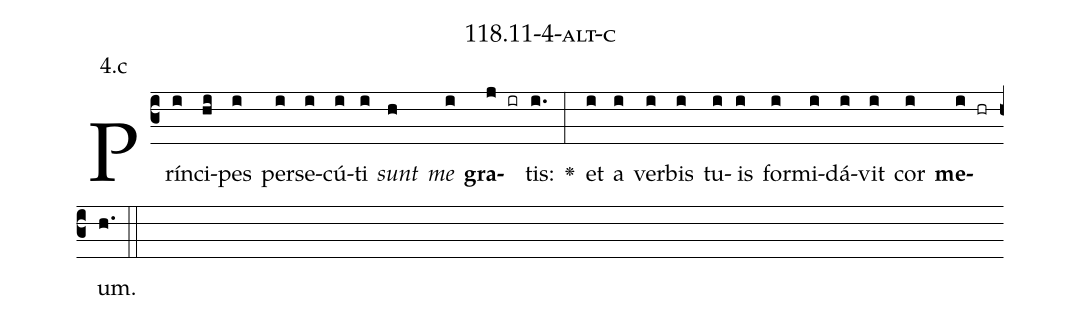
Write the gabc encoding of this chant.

name: 118.11-4-alt-c;
annotation: 4.c;
%%
(c3)Prín(i)ci(hi)pes(i) per(i)se(i)cú(i)ti(i) <i>sunt</i>(h) <i>me</i>(i) <b>gra</b>(j ir)tis:(i.) <v>\greheightstar</v>(:) et(i) a(i) ver(i)bis(i) tu(i)is(i) for(i)mi(i)dá(i)vit(i) cor(i) <b>me</b>(i hr)um.(h.) (::)


%E(i) u(i) o(i) u(i) a(i) e.(h.) (::)
